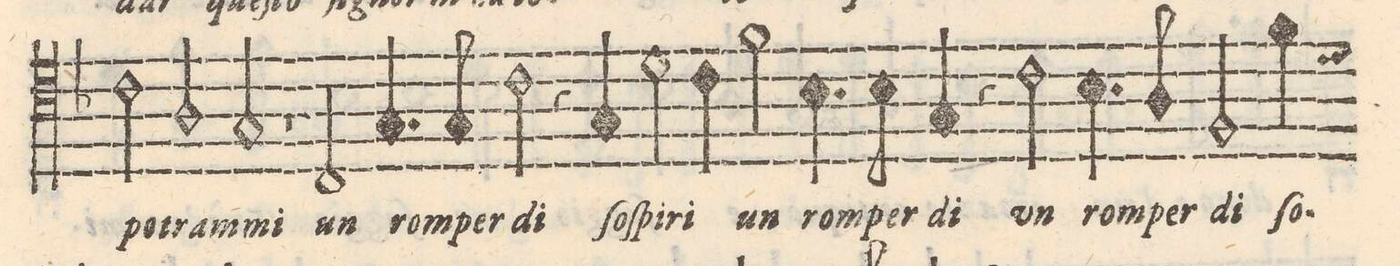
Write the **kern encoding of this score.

**kern	**text
*I"QVINTO	*
*clefC4	*
*k[b-]	*
*met(C)	*
*M2/1	*
2c\	po-
=8-	=8-
2A/	-tram-
2G/	-mi
1r	.
=9-	=9-
2C/	un
4.G/	rom-
8G/	-per
2c\	di
4r	.
4G/	ſo-
=10-	=10-
2d\	-ſpi-
4c\	-ri
2f\	un
4.B-y\	rom-
8B-\	-per
4G/	di
=11-	=11-
4r	.
2c\	vn
4.B-\	rom-
8A/	-per
2F/	di
4f\	ſo-
=12-	=12-
*-	*-
